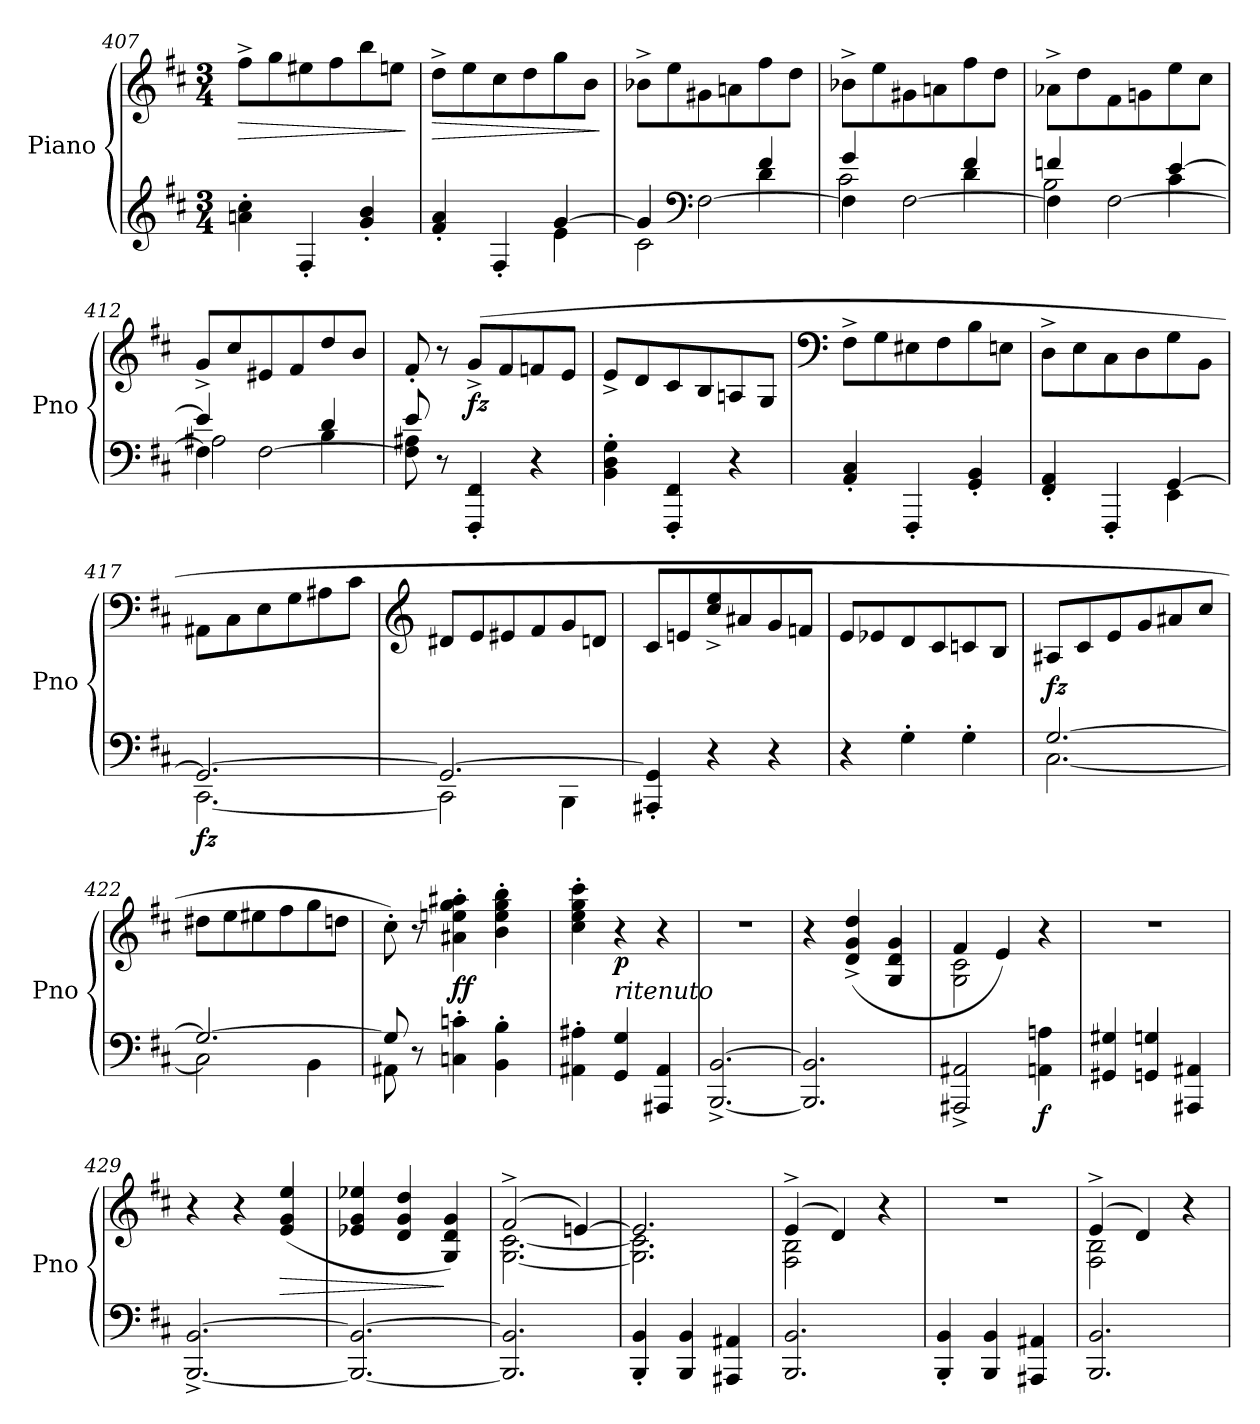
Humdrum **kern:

**kern	**kern	**dynam
*part1	*part1	*part1
*staff2	*staff1	*staff1/2
*I"Piano	*	*
*I'Pno	*	*
*clefG2	*clefG2	*
*k[f#c#]	*k[f#c#]	*
*M3/4	*M3/4	*
=407	=407	=407
!	!	!LO:HP:b
4an\' 4cc#\'	8ff#^\L	>
.	8gg\	.
4F#'/	8ee#X\	.
.	8ff#\	.
4g/' 4b/'	8bb\	.
.	8een\J	.
.	.	]
!!LO:LB:g=z
=408	=408	=408
*^	*	*
!	!	!	!LO:HP:b
4f#/' 4a/'	2ryy	8dd^\L	>
.	.	8ee\	.
4F#'/	.	8cc#\	.
.	.	8dd\	.
[4g/	4e\	8gg\	.
.	.	8b\J	.
*v	*v	*	*
.	.	]
!!LO:PB:g=z
=409	=409	=409
*^	*	*
*	*^	*	*
4g/]	2c#\	2ryy	8b-X^\L	.
.	.	.	8ee\	.
*clefF4	*	*	*	*
[2F#\	.	.	8g#X\	.
.	.	.	8an\	.
.	4d\	4f#/	8ff#\	.
.	.	.	8dd\J	.
=410	=410	=410	=410	=410
4F#\]	2c#\	4g/	8b-X^\L	.
.	.	.	8ee\	.
[2F#\	.	4rAyy	8g#X\	.
.	.	.	8an\	.
.	4d\	4f#/	8ff#\	.
.	.	.	8dd\J	.
=411	=411	=411	=411	=411
4F#\]	2B\	4fn/	8a-X^\L	.
.	.	.	8dd\	.
[2F#\	.	4rAyy	8f#\	.
.	.	.	8gn\	.
.	4c#\	[4e/	8ee\	.
.	.	.	8cc#\J	.
=412	=412	=412	=412	=412
4F#\]	2A#X\	4e/]	8g^/L	.
.	.	.	8cc#/	.
[2F#\	.	4rAyy	8e#X/	.
.	.	.	8f#/	.
.	4B\	4d/	8dd/	.
.	.	.	8b/J	.
*	*v	*v	*	*
=413	=413	=413	=413
8F#\] 8A#X\	8e/	8f#'/	.
8r	2ryy	8r	.
!	!	!	!LO:DY:b
4FFF#/' 4FF#/'	.	(8g^/L	fz
.	.	8f#/	.
4r	.	8fn/	.
.	8ryy	8e/J	.
*v	*v	*	*
=414	=414	=414
4BB\' 4D\' 4G\'	8e^/L	.
.	8d/	.
4FFF#/' 4FF#/'	8c#/	.
.	8B/	.
4r	8An/	.
.	8G/J	.
!!LO:LB:g=z
=415	=415	=415
*	*clefF4	*
4AA/' 4C#/'	8F#^\L	.
.	8G\	.
4FFF#'/	8E#X\	.
.	8F#\	.
4GG/' 4BB/'	8B\	.
.	8En\J	.
=416	=416	=416
*^	*	*
4FF#/' 4AA/'	2ryy	8D^\L	.
.	.	8E\	.
4FFF#'/	.	8C#\	.
.	.	8D\	.
[4GG/	4EE\	8G\	.
.	.	8BB\J	.
=417	=417	=417	=417
!	!	!	!LO:DY:b=2
2.GG/_	[2.CC#\	8AA#X\L	fz
.	.	8C#\	.
.	.	8E\	.
.	.	8G\	.
.	.	8A#X\	.
.	.	8c#\J	.
=418	=418	=418	=418
*	*	*clefG2	*
!	!	!	!LO:DY:b
2.GG/_	2CC#\]	8d#X/L	other-dynamics
.	.	8e/	.
.	.	8e#X/	.
.	.	8f#/	.
.	4BBB\	8g/	.
.	.	8dn/J	.
*v	*v	*	*
=419	=419	=419
4AAA#X/' 4GG/]'	8c#/L	.
.	8en/	.
4r	8cc#/^ 8ee/^	.
.	8a#X/	.
4r	8g/	.
.	8fn/J	.
=420	=420	=420
4r	8e/L	.
.	8e-X/	.
4G'\	8d/	.
.	8c#/	.
4G'\	8cn/	.
.	8B/J	.
!!LO:LB:g=z
=421	=421	=421
*^	*	*
!	!	!	!LO:DY:a=2
[2.G/	[2.C#\	8A#X/L	fz
.	.	8c#/	.
.	.	8e/	.
.	.	8g/	.
.	.	8a#X/	.
.	.	8cc#/J	.
=422	=422	=422	=422
2.G/_	2C#\]	8dd#X\L	.
.	.	8ee\	.
.	.	8ee#X\	.
.	.	8ff#\	.
.	4BB\	8gg\	.
.	.	8ddn\J	.
=423	=423	=423	=423
8G/]	8AA#X\	8cc#'\)	.
8r	2ryy	8r	.
!	!	!	!LO:DY:b
4Cn\' 4cn\'	.	4a#X\' 4een\' 4gg\' 4aa#X\'	ff
4BB\' 4B\'	.	4b\' 4ee\' 4gg\' 4bb\'	.
.	8ryy	.	.
*v	*v	*	*
=424	=424	=424
4AA#X\' 4A#X\'	4cc#\' 4ee\' 4gg\' 4ccc#\'	.
!LO:TX:a:i:t=ritenuto	!	!
!	!	!LO:DY:b
4GG/ 4G/	4r	p
4AAA#X/ 4AA#/	4r	.
=425	=425	=425
[2.BBB/^ [2.BB/^	2.r	.
=426	=426	=426
2.BBB/] 2.BB/]	4r	.
.	(>4d/^ 4g/^ 4dd/^	.
.	4G/ 4d/ 4g/	.
=427	=427	=427
*	*^	*
2AAA#X/^ 2AA#X/^	4f#/	2G\ 2c#\	.
.	4e/)	.	.
!	!	!	!LO:DY:b=2
4AAn\ 4An\	4r	4ryy	f
*	*v	*v	*
=428	=428	=428
4GG#X/ 4G#X/	2.r	.
4GGn/ 4Gn/	.	.
4AAA#X/ 4AA#X/	.	.
!!LO:LB:g=z
=429	=429	=429
[2.BBB/^ [2.BB/^	4r	.
.	4r	.
!	!	!LO:HP:b
.	(4e/ 4g/ 4ee/	>
!!LO:LB:g=z
=430	=430	=430
2.BBB/_ 2.BB/_	4e-X/ 4g/ 4ee-X/	.
.	4d/ 4g/ 4dd/	.
.	4G/ 4d/ 4g/)	]
=431	=431	=431
*	*^	*
2.BBB/] 2.BB/]	(2f#^/	[2.G\ [2.c#\	.
.	[4en/)	.	.
=432	=432	=432	=432
!	!	!	!LO:DY:b
4BBB/' 4BB/'	2.en/]	2.G\] 2.c#\]	other-dynamics
4BBB/ 4BB/	.	.	.
4AAA#X/ 4AA#X/	.	.	.
=433	=433	=433	=433
2.BBB/ 2.BB/	(4e^/	2F#\ 2B\	.
.	4d/)	.	.
.	4r	4ryy	.
*	*v	*v	*
=434	=434	=434
4BBB/' 4BB/'	2.r	.
4BBB/ 4BB/	.	.
4AAA#X/ 4AA#X/	.	.
=435	=435	=435
*	*^	*
2.BBB/ 2.BB/	(4e^/	2F#\ 2B\	.
.	4d/)	.	.
.	4r	4ryy	.
*	*v	*v	*
=	=	=
*-	*-	*-
